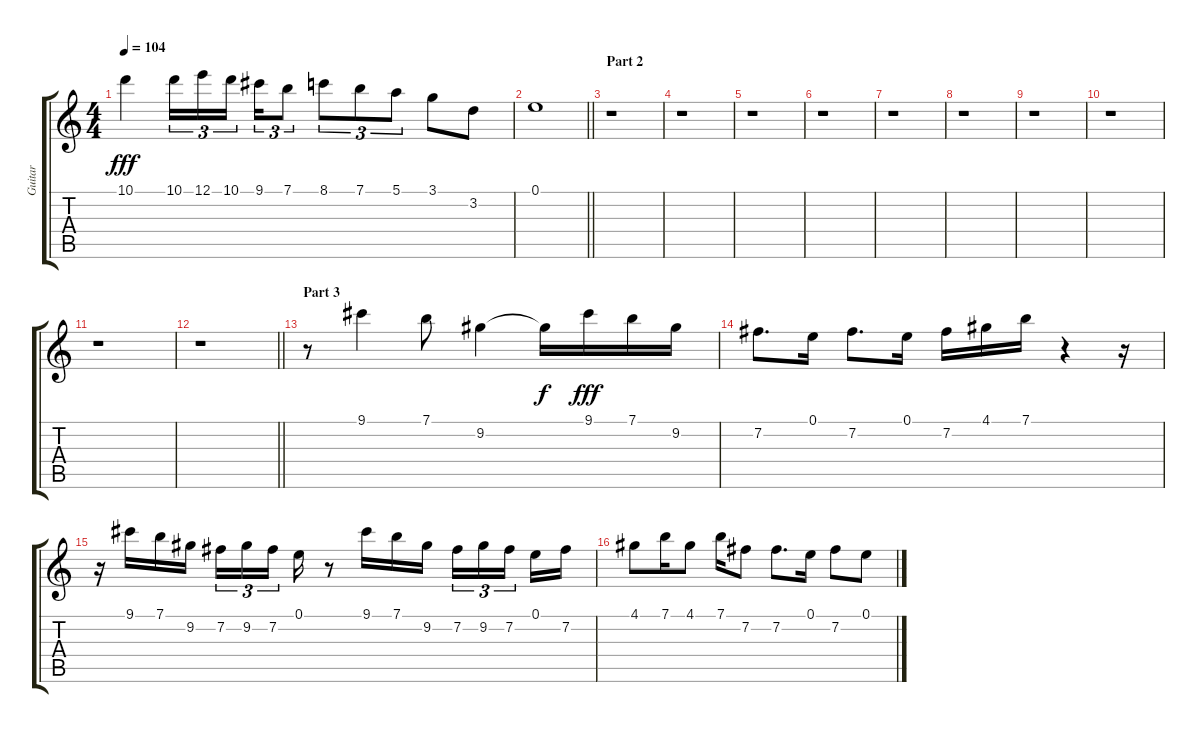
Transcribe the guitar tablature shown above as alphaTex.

\track ("Guitar  " "Guitar  ") {instrument distortionguitar}
\staff {score tabs}
\tuning (E4 B3 G3 D3 A2 E2) {hide}
\ts (4 4)
\tempo 104
\clef g2
\ks c
10.1.4{dy fff} 10.1.16{tu (3 2)} 12.1.16{tu (3 2)} 10.1.16{tu (3 2) beam splitsecondary} 9.1.16{tu (3 2)} 7.1.8{tu (3 2)} 8.1.8{tu (3 2)} 7.1.8{tu (3 2)} 5.1.8{tu (3 2)} 3.1.8 3.2.8 |
\barLineRight lightlight
0.1.1 |
\section ("" "Part 2")
r.1 |
r.1 |
r.1 |
r.1 |
r.1 |
r.1 |
r.1 |
r.1 |
r.1 |
\barLineRight lightlight
r.1 |
\section ("" "Part 3")
r.8 9.1.4 7.1.8 9.2.4 9.2{t}.16{dy f} 9.1.16{dy fff} 7.1.16 9.2.16 |
7.2.8{d} 0.1.16 7.2.8{d} 0.1.16 7.2.16 4.1.16 7.1.16 r.4 r.16 |
r.16 9.1.16 7.1.16 9.2.16 7.2.16{tu (3 2)} 9.2.16{tu (3 2)} 7.2.16{tu (3 2) beam splitsecondary} 0.1.16 r.8 9.1.16 7.1.16 9.2.16 7.2.16{tu (3 2)} 9.2.16{tu (3 2)} 7.2.16{tu (3 2) beam splitsecondary} 0.1.16 7.2.16 |
4.1.8 7.1.16 4.1.8 7.1.16 7.2.8 7.2.8{d} 0.1.16 7.2.8 0.1.8
